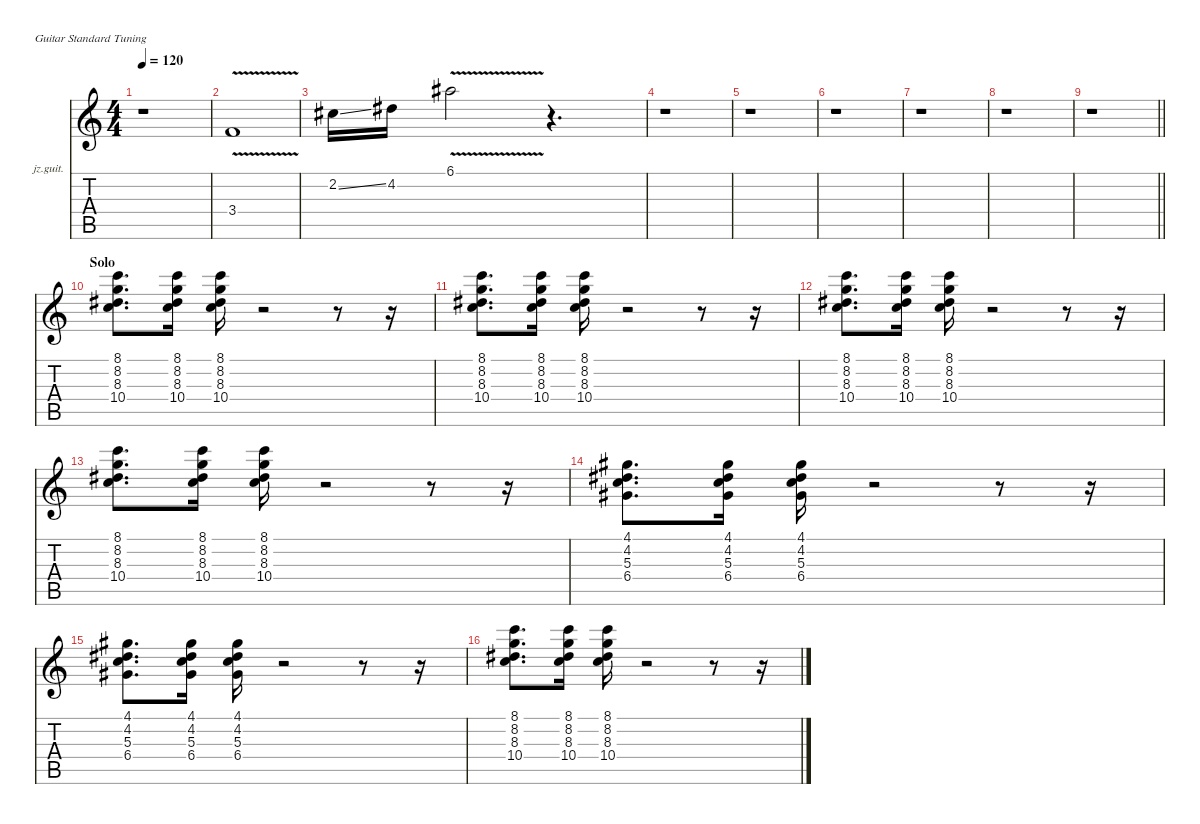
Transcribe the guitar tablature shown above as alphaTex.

\defaultSystemsLayout 4
\hideDynamics
\bracketExtendMode nobrackets
\firstSystemTrackNameOrientation horizontal
\otherSystemsTrackNameOrientation horizontal
\track ("Rythm Guitar" "jz.guit.") {instrument electricguitarjazz}
\staff {score tabs}
\tuning (E4 B3 G3 D3 A2 E2)
\ts (4 4)
\tempo 120
\clef g2
\ks c
r.1{dy f} |
3.4{v}.1 |
2.2{ss acc #}.16 4.2{acc #}.16 6.1{v acc #}.2 r.4{d} |
r.1 |
r.1 |
r.1 |
r.1 |
r.1 |
\barLineRight lightlight
r.1 |
\section ("" "Solo")
(8.1 8.2 8.3{acc #} 10.4).8{d dy mp} (8.1 8.2 8.3{acc #} 10.4).16 (8.1 8.2 8.3{acc #} 10.4).16{dy f} r.2 r.8 r.16 |
(8.1 8.2 8.3{acc #} 10.4).8{d dy mp} (8.1 8.2 8.3{acc #} 10.4).16 (8.1 8.2 8.3{acc #} 10.4).16{dy f} r.2 r.8 r.16 |
(8.1 8.2 8.3{acc #} 10.4).8{d dy mp} (8.1 8.2 8.3{acc #} 10.4).16 (8.1 8.2 8.3{acc #} 10.4).16{dy f} r.2 r.8 r.16 |
(8.1 8.2 8.3{acc #} 10.4).8{d dy mp} (8.1 8.2 8.3{acc #} 10.4).16 (8.1 8.2 8.3{acc #} 10.4).16{dy f} r.2 r.8 r.16 |
(4.1{acc #} 4.2{acc #} 5.3 6.4{acc #}).8{d dy mp} (4.1{acc #} 4.2{acc #} 5.3 6.4{acc #}).16 (4.1{acc #} 4.2{acc #} 5.3 6.4{acc #}).16{dy f} r.2 r.8 r.16 |
(4.1{acc #} 4.2{acc #} 5.3 6.4{acc #}).8{d dy mp} (4.1{acc #} 4.2{acc #} 5.3 6.4{acc #}).16 (4.1{acc #} 4.2{acc #} 5.3 6.4{acc #}).16{dy f} r.2 r.8 r.16 |
(8.1 8.2 8.3{acc #} 10.4).8{d dy mp} (8.1 8.2 8.3{acc #} 10.4).16 (8.1 8.2 8.3{acc #} 10.4).16{dy f} r.2 r.8 r.16
